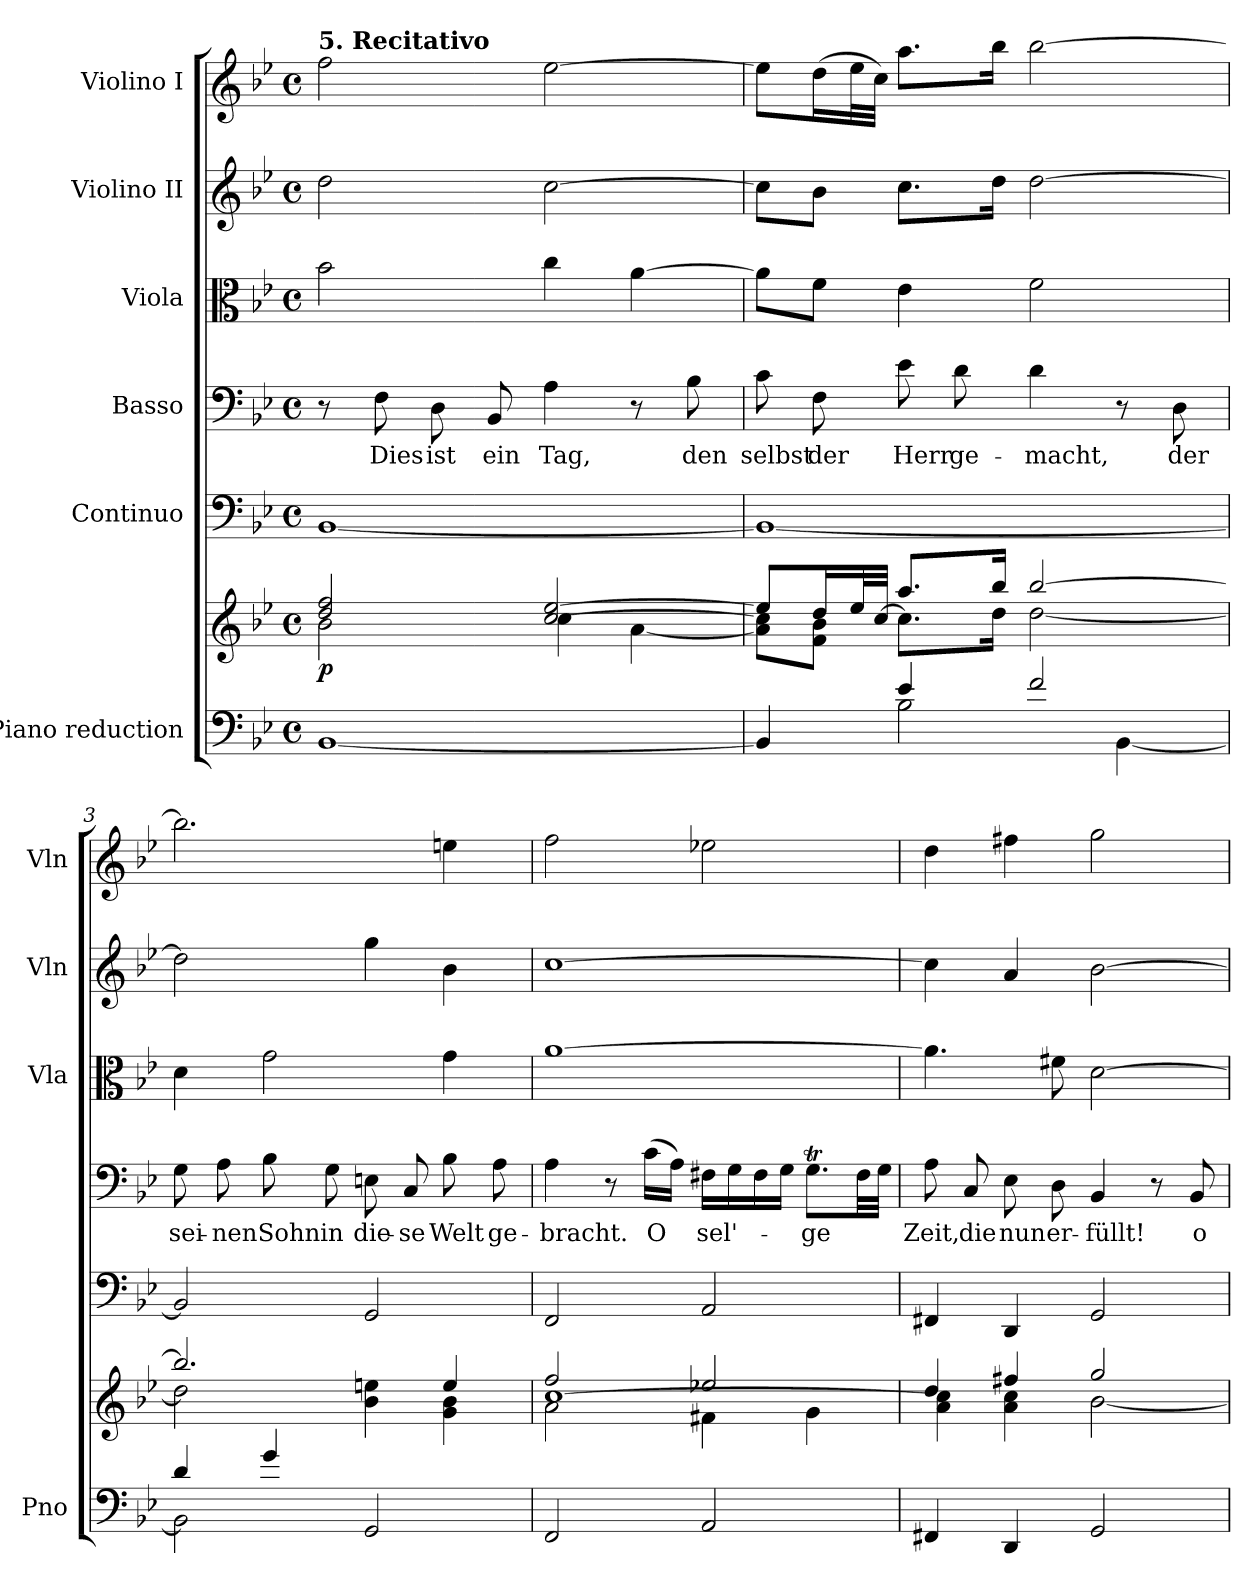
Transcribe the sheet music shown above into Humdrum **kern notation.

**kern	**kern	**dynam	**kern	**kern	**text	**kern	**dynam	**kern	**dynam	**kern	**dynam
*part6	*part6	*part6	*part5	*part4	*part4	*part3	*part3	*part2	*part2	*part1	*part1
*staff7	*staff6	*staff6/7	*staff5	*staff4	*staff4	*staff3	*staff3	*staff2	*staff2	*staff1	*staff1
*I"Piano reduction	*	*	*I"Continuo	*I"Basso	*	*I"Viola	*	*I"Violino II	*	*I"Violino I	*
*I'Pno	*	*	*	*	*	*I'Vla	*	*I'Vln	*	*I'Vln	*
*stria5	*stria5	*	*	*	*	*	*	*	*	*	*
*clefF4	*clefG2	*	*clefF4	*clefF4	*	*clefC3	*	*clefG2	*	*clefG2	*
*k[b-e-]	*k[b-e-]	*	*k[b-e-]	*k[b-e-]	*	*k[b-e-]	*	*k[b-e-]	*	*k[b-e-]	*
*M4/4	*M4/4	*	*M4/4	*M4/4	*	*M4/4	*	*M4/4	*	*M4/4	*
*met(c)	*met(c)	*	*met(c)	*met(c)	*	*met(c)	*	*met(c)	*	*met(c)	*
=1	=1	=1	=1	=1	=1	=1	=1	=1	=1	=1	=1
*	*^	*	*	*	*	*	*	*	*	*	*
!	!	!	!	!	!	!	!	!	!	!	!LO:TX:a:B:t=5. Recitativo	!
!	!	!	!LO:DY:b	!	!	!	!	!LO:DY:b	!	!LO:DY:b	!	!LO:DY:b
[1BB-	2dd/ 2ff/	2b-\	p	[1BB-	8r	.	2b-\	other-dynamics	2dd\	other-dynamics	2ff\	other-dynamics
!	!	!	!	!	!	!LO:LY:b	!	!	!	!	!	!
.	.	.	.	.	8F\	Dies	.	.	.	.	.	.
!	!	!	!	!	!	!LO:LY:b	!	!	!	!	!	!
.	.	.	.	.	8D\	ist	.	.	.	.	.	.
!	!	!	!	!	!	!LO:LY:b	!	!	!	!	!	!
.	.	.	.	.	8BB-/	ein	.	.	.	.	.	.
!	!	!	!	!	!	!LO:LY:b	!	!	!	!	!	!
.	[2cc/ [2ee-/	4cc\	.	.	4A\	Tag,	4cc\	.	[2cc\	.	[2ee-\	.
.	.	[4a\	.	.	8r	.	[4a\	.	.	.	.	.
!	!	!	!	!	!	!LO:LY:b	!	!	!	!	!	!
.	.	.	.	.	8B-\	den	.	.	.	.	.	.
=2	=2	=2	=2	=2	=2	=2	=2	=2	=2	=2	=2	=2
*^	*	*	*	*	*	*	*	*	*	*	*	*
!	!	!	!	!	!	!	!LO:LY:b	!	!	!	!	!	!
4BB-/]	4ryy	8ee-/L]	8a\] 8cc\]L	.	1BB-_	8c\	selbst	8a\L]	.	8cc\L]	.	8ee-\L]	.
!	!	!	!	!	!	!	!LO:LY:b	!	!	!	!	!	!
.	.	16dd/L	8f\ 8b-\J	.	.	8F\	der	8f\J	.	8b-\J	.	(16dd\L	.
.	.	32ee-/L	.	.	.	.	.	.	.	.	.	32ee-\L	.
.	.	[<32cc/JJJ	.	.	.	.	.	.	.	.	.	32cc\JJJ)	.
!	!	!	!	!	!	!	!LO:LY:b	!	!	!	!	!	!
4e-/	2B-\	8.aa/L	8.cc\L]	.	.	8e-\	Herr	4e-\	.	8.cc\L	.	8.aa\L	.
!	!	!	!	!	!	!	!LO:LY:b	!	!	!	!	!	!
.	.	.	.	.	.	8d\	ge-	.	.	.	.	.	.
.	.	16bb-/Jk	16dd\Jk	.	.	.	.	.	.	16dd\Jk	.	16bb-\Jk	.
!	!	!	!	!	!	!	!LO:LY:b	!	!	!	!	!	!
2f/	.	[2bb-/	[2dd\	.	.	4d\	-macht,	2f\	.	[2dd\	.	[2bb-\	.
.	[4BB-\	.	.	.	.	8r	.	.	.	.	.	.	.
!	!	!	!	!	!	!	!LO:LY:b	!	!	!	!	!	!
.	.	.	.	.	.	8D\	der	.	.	.	.	.	.
=3	=3	=3	=3	=3	=3	=3	=3	=3	=3	=3	=3	=3	=3
!	!	!	!	!	!	!	!LO:LY:b	!	!	!	!	!	!
4d/	2BB-\]	2.bb-/]	2dd\]	.	2BB-/]	8G\	sei-	4d\	.	2dd\]	.	2.bb-\]	.
!	!	!	!	!	!	!	!LO:LY:b	!	!	!	!	!	!
.	.	.	.	.	.	8A\	-nen	.	.	.	.	.	.
!	!	!	!	!	!	!	!LO:LY:b	!	!	!	!	!	!
4g/	.	.	.	.	.	8B-\	Sohn	2g\	.	.	.	.	.
!	!	!	!	!	!	!	!LO:LY:b	!	!	!	!	!	!
.	.	.	.	.	.	8G\	in	.	.	.	.	.	.
!	!	!	!	!	!	!	!LO:LY:b	!	!	!	!	!	!
2GG/	2ryy	.	4b-\ 4een\	.	2GG/	8En\	die-	.	.	4gg\	.	.	.
!	!	!	!	!	!	!	!LO:LY:b	!	!	!	!	!	!
.	.	.	.	.	.	8C/	-se	.	.	.	.	.	.
!	!	!	!	!	!	!	!LO:LY:b	!	!	!	!	!	!
.	.	4ee/	4g\ 4b-\	.	.	8B-\	Welt	4g\	.	4b-\	.	4een\	.
!	!	!	!	!	!	!	!LO:LY:b	!	!	!	!	!	!
.	.	.	.	.	.	8A\	ge-	.	.	.	.	.	.
*v	*v	*	*	*	*	*	*	*	*	*	*	*	*
=4	=4	=4	=4	=4	=4	=4	=4	=4	=4	=4	=4	=4
*	*	*^	*	*	*	*	*	*	*	*	*	*
!	!	!	!	!	!	!	!LO:LY:b	!	!	!	!	!	!
2FF/	2ff/	2a\	[<1cc	.	2FF/	4A\	-bracht.	[1a	.	[1cc	.	2ff\	.
.	.	.	.	.	.	8r	.	.	.	.	.	.	.
!	!	!	!	!	!	!	!LO:LY:b	!	!	!	!	!	!
.	.	.	.	.	.	(16c\LL	O	.	.	.	.	.	.
.	.	.	.	.	.	16A\JJ)	.	.	.	.	.	.	.
!	!	!	!	!	!	!	!LO:LY:b	!	!	!	!	!	!
2AA/	2ee-X/	4f#X\	.	.	2AA/	16F#X\LL	sel'-	.	.	.	.	2ee-X\	.
.	.	.	.	.	.	16G\	.	.	.	.	.	.	.
.	.	.	.	.	.	16F#\	.	.	.	.	.	.	.
.	.	.	.	.	.	16G\JJ	.	.	.	.	.	.	.
!	!	!	!	!	!	!	!LO:LY:b	!	!	!	!	!	!
.	.	4g\	.	.	.	8.GT\L	-ge	.	.	.	.	.	.
.	.	.	.	.	.	32F#\LL	.	.	.	.	.	.	.
.	.	.	.	.	.	32G\JJJ	.	.	.	.	.	.	.
*	*	*v	*v	*	*	*	*	*	*	*	*	*	*
!!LO:LB:g=z
=5	=5	=5	=5	=5	=5	=5	=5	=5	=5	=5	=5	=5
!	!	!	!	!	!	!LO:LY:b	!	!	!	!	!	!
4FF#X/	4dd/	4a\ 4cc\]	.	4FF#X/	8A\	Zeit,	4.a\]	.	4cc\]	.	4dd\	.
!	!	!	!	!	!	!LO:LY:b	!	!	!	!	!	!
.	.	.	.	.	8C/	die	.	.	.	.	.	.
!	!	!	!	!	!	!LO:LY:b	!	!	!	!	!	!
4DD/	4ff#X/	4a\ 4cc\	.	4DD/	8E-\	nun	.	.	4a/	.	4ff#X\	.
!	!	!	!	!	!	!LO:LY:b	!	!	!	!	!	!
.	.	.	.	.	8D\	er-	8f#X\	.	.	.	.	.
!	!	!	!	!	!	!LO:LY:b	!	!	!	!	!	!
2GG/	2gg/	[2b-\	.	2GG/	4BB-/	-füllt!	[2d\	.	[2b-\	.	2gg\	.
.	.	.	.	.	8r	.	.	.	.	.	.	.
!	!	!	!	!	!	!LO:LY:b	!	!	!	!	!	!
.	.	.	.	.	8BB-/	o	.	.	.	.	.	.
*	*v	*v	*	*	*	*	*	*	*	*	*	*
=	=	=	=	=	=	=	=	=	=	=	=
*-	*-	*-	*-	*-	*-	*-	*-	*-	*-	*-	*-
